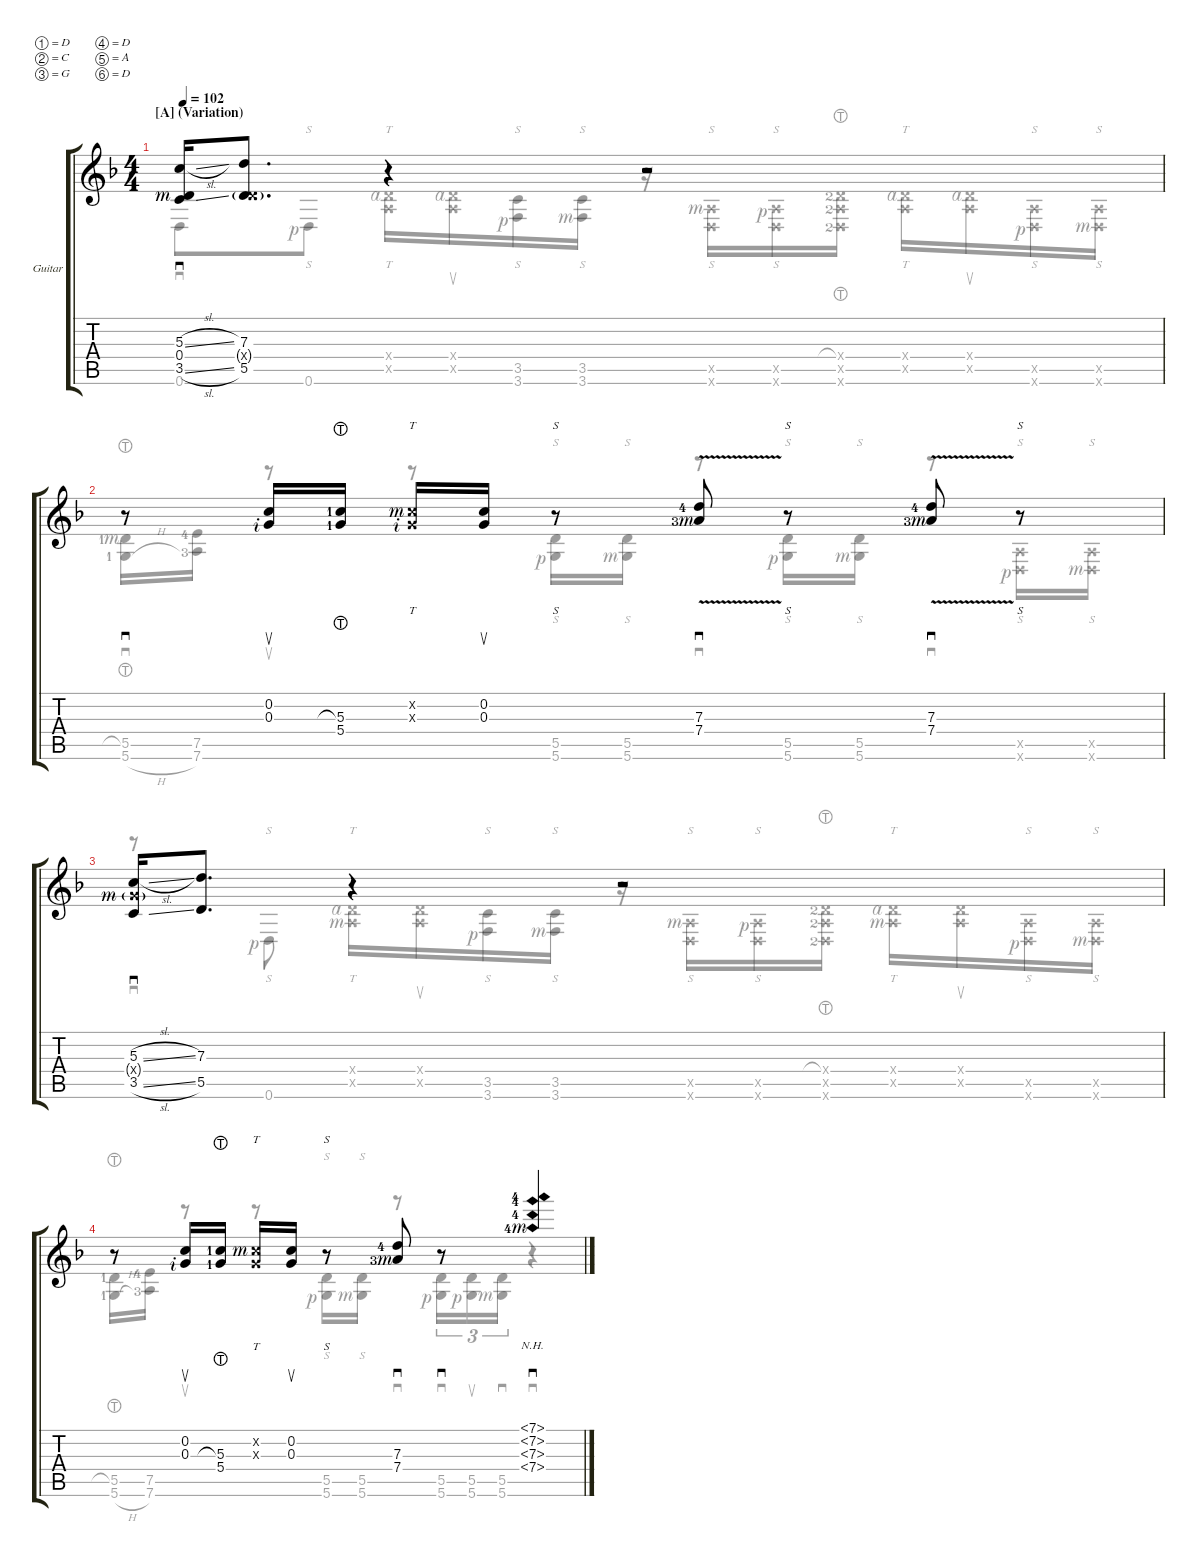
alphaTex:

\defaultSystemsLayout 4
\hideDynamics
\bracketExtendMode groupsimilarinstruments
\firstSystemTrackNameMode fullname
\otherSystemsTrackNameMode fullname
\firstSystemTrackNameOrientation horizontal
\otherSystemsTrackNameOrientation horizontal
\track ("Guitar" "Gtr.") {instrument acousticguitarsteel}
\staff {score tabs}
\tuning (D4 C4 G3 D3 A2 D2)
\voice
\ts (4 4)
\section ("A" "(Variation)")
\tempo 102
\clef g2
\ks dminor
(3.5{sl} 0.4{rf 3} 5.3{sl}).16{sd dy mf} (7.3 5.5 0.4{g x}).8{d} r.4 r.2 |
r.8{sd} (0.2 0.3{rf 2}).16{su} (5.4{lf 2} 5.3{lht lf 2}).16 (0.2{x rf 3} 0.3{x rf 2}).16{tt} (0.2 0.3).16{su} r.8{s} (7.3{v lf 5} 7.4{v lf 4 rf 3}).8{sd} r.8{s} (7.3{v lf 5} 7.4{v lf 4 rf 3}).8{sd} r.8{s} |
(3.5{sl} 5.4{g x rf 3} 5.3{sl}).16{sd} (7.3 5.5).8{d} r.4 r.2 |
r.8 (0.2 0.3{rf 2}).16{su} (5.4{lf 2} 5.3{lht lf 2}).16 (0.2{x rf 3} 0.3{x}).16{tt} (0.2 0.3).16{su} r.8{s} (7.3{lf 5} 7.4{lf 4 rf 3}).8{sd} r.8{sd} (7.3{nh lf 5} 7.4{nh lf 5 rf 3} 7.2{nh lf 5} 7.1{nh lf 5}).4{sd}
\voice
\clef g2
\ottava regular
\simile none
\ks dminor
0.6.8{sd dy mf} 0.6{rf 1}.8{s} (0.5{x} 0.4{x rf 4}).16{tt} (0.4{x rf 4} 0.5{x}).16{su} (3.6{rf 1} 3.5).16{s} (3.6{rf 3} 3.5).16{s} r.16 (0.5{x rf 3} 0.6{x}).16{s} (0.5{x rf 1} 0.6{x}).16{s} (0.4{lht x lf 3} 0.5{x lf 3} 0.6{x lf 3}).16 (0.5{x} 0.4{x rf 4}).16{tt} (0.4{x rf 4} 0.5{x}).16{su} (0.6{x rf 1} 0.5{x}).16{s} (0.6{x rf 3} 0.5{x}).16{s} |
(5.5{lht lf 2 rf 3} 5.6{h lf 2}).16{sd} (7.6{lf 4} 7.5{lf 5}).16 r.8{su} r.8 (5.6{rf 1} 5.5).16{s} (5.6{rf 3} 5.5).16{s} r.8{sd} (5.6{rf 1} 5.5).16{s} (5.6{rf 3} 5.5).16{s} r.8{sd} (0.6{x rf 1} 0.5{x}).16{s} (0.6{x rf 3} 0.5{x}).16{s} |
r.8{sd} 0.6{rf 1}.8{s} (0.5{x rf 3} 0.4{x rf 4}).16{tt} (0.4{x} 0.5{x}).16{su} (3.6{rf 1} 3.5).16{s} (3.6{rf 3} 3.5).16{s} r.16 (0.5{x rf 3} 0.6{x}).16{s} (0.5{x rf 1} 0.6{x}).16{s} (0.4{lht x lf 3} 0.5{x lf 3} 0.6{x lf 3}).16 (0.5{x rf 3} 0.4{x rf 4}).16{tt} (0.4{x} 0.5{x}).16{su} (0.6{x rf 1} 0.5{x}).16{s} (0.6{x rf 3} 0.5{x}).16{s} |
(5.5{lht lf 2} 5.6{h lf 2}).16 (7.6{lf 4} 7.5{lf 5}).16 r.8{su} r.8 (5.6{rf 1} 5.5).16{s} (5.6{rf 3} 5.5).16{s} r.8{sd} (5.6{rf 1} 5.5).16{sd tu (3 2)} (5.6{rf 1} 5.5).16{su tu (3 2)} (5.6{rf 3} 5.5).16{sd tu (3 2)} r.4{sd}
